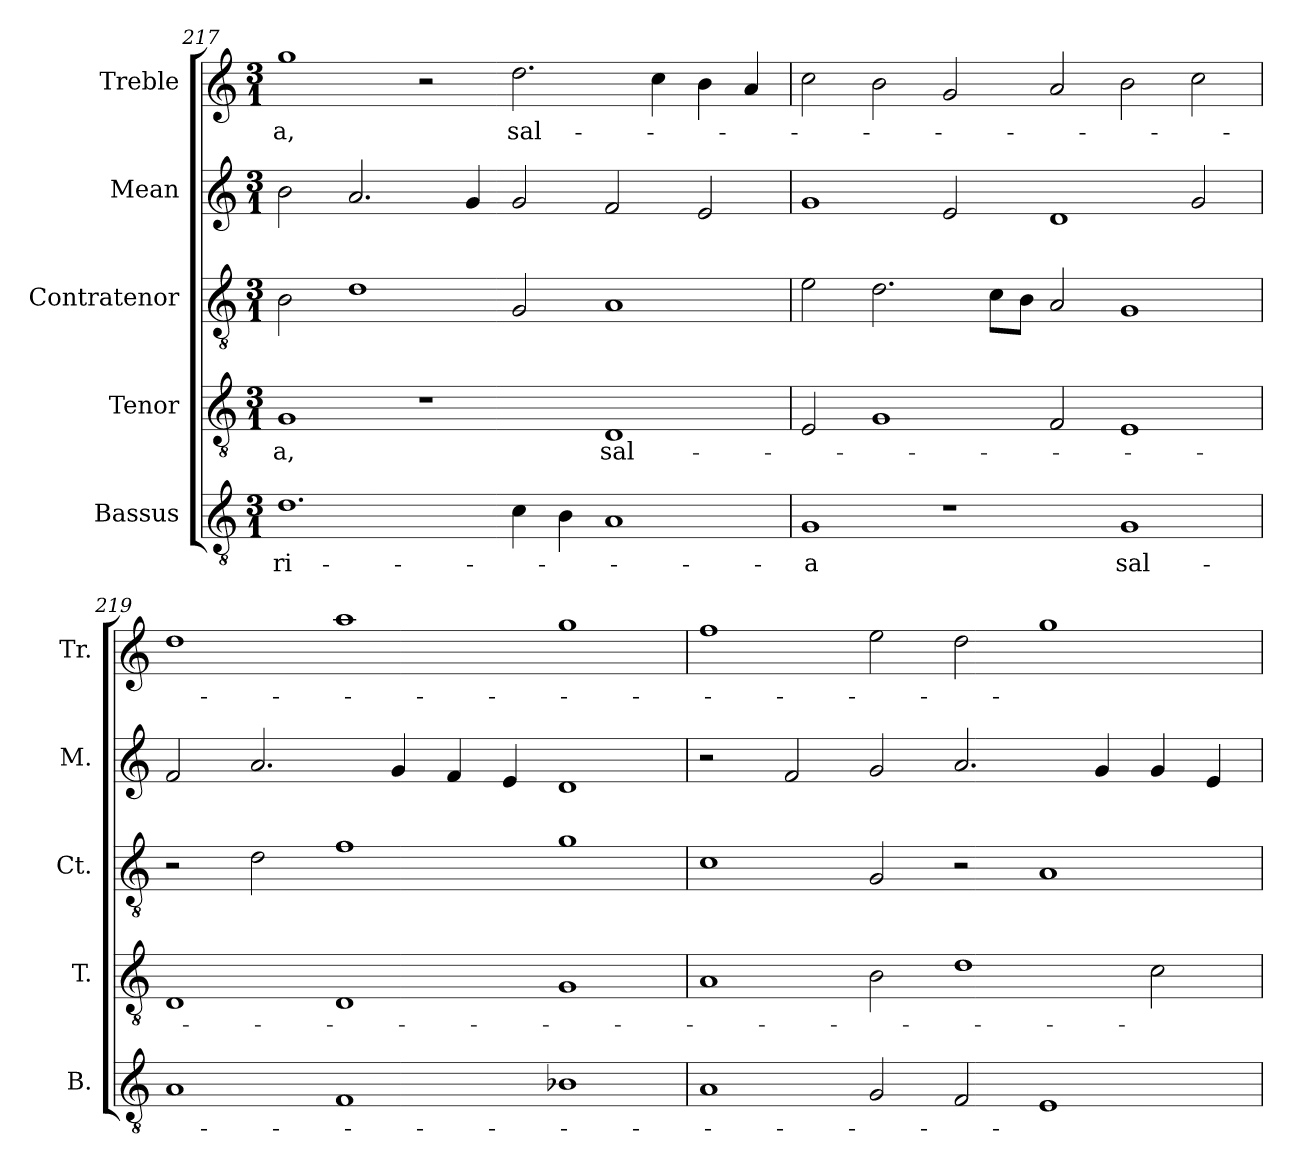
**kern	**text	**kern	**text	**kern	**kern	**kern	**text
*part5	*part5	*part4	*part4	*part3	*part2	*part1	*part1
*staff5	*staff5	*staff4	*staff4	*staff3	*staff2	*staff1	*staff1
*I"Bassus	*	*I"Tenor	*	*I"Contratenor	*I"Mean	*I"Treble	*
*I'B.	*	*I'T.	*	*I'Ct.	*I'M.	*I'Tr.	*
*clefGv2	*	*clefGv2	*	*clefGv2	*clefG2	*clefG2	*
*ITrd7c12	*	*ITrd7c12	*	*ITrd7c12	*	*	*
*k[]	*	*k[]	*	*k[]	*k[]	*k[]	*
*	*	*	*	*	*C:	*C:	*
*M3/1	*	*M3/1	*	*M3/1	*M3/1	*M3/1	*
=217	=217	=217	=217	=217	=217	=217	=217
!	!LO:LY:b:color=#000000	!	!	!	!	!	!
!	!	!	!LO:LY:b:color=#000000	!	!	!	!
!	!	!	!	!	!	!	!LO:LY:b:color=#000000
1.Di	-ri-	1GGi	-a,	2BBi\	2bi\	1ggi	-a,
.	.	.	.	1Di	2.ai/	.	.
.	.	1r	.	.	.	2r	.
.	.	.	.	.	4gi/	.	.
!	!	!	!	!	!	!	!LO:LY:b:color=#000000
4Ci\	.	.	.	2GGi/	2gi/	2.ddi\	sal-
4BBi\	.	.	.	.	.	.	.
!	!	!	!LO:LY:b:color=#000000	!	!	!	!
1AAi	.	1DDi	sal-	1AAi	2fi/	.	.
.	.	.	.	.	.	4cci\	.
.	.	.	.	.	2ei/	4bi\	.
.	.	.	.	.	.	4ai/	.
=218	=218	=218	=218	=218	=218	=218	=218
!	!LO:LY:b:color=#000000	!	!	!	!	!	!
1GGi	-a	2EEi/	.	2Ei\	1gi	2cci\	.
.	.	1GGi	.	2.Di\	.	2bi\	.
1r	.	.	.	.	2ei/	2gi/	.
.	.	.	.	8Ci\L	.	.	.
.	.	.	.	8BBi\J	.	.	.
.	.	2FFi/	.	2AAi/	1di	2ai/	.
!	!LO:LY:b:color=#000000	!	!	!	!	!	!
1GGi	sal-	1EEi	.	1GGi	.	2bi\	.
.	.	.	.	.	2gi/	2cci\	.
!!LO:LB:g=z
=219	=219	=219	=219	=219	=219	=219	=219
1AAi	.	1DDi	.	2r	2fi/	1ddi	.
.	.	.	.	2Di\	2.ai/	.	.
1FFi	.	1DDi	.	1Fi	.	1aai	.
.	.	.	.	.	4gi/	.	.
.	.	.	.	.	4fi/	.	.
.	.	.	.	.	4ei/	.	.
1BB-Xi	.	1GGi	.	1Gi	1di	1ggi	.
=220	=220	=220	=220	=220	=220	=220	=220
1AAi	.	1AAi	.	1Ci	2r	1ffi	.
.	.	.	.	.	2fi/	.	.
2GGi/	.	2BBi\	.	2GGi/	2gi/	2eei\	.
2FFi/	.	1Di	.	2r	2.ai/	2ddi\	.
1EEi	.	.	.	1AAi	.	1ggi	.
.	.	.	.	.	4gi/	.	.
.	.	2Ci\	.	.	4gi/	.	.
.	.	.	.	.	4ei/	.	.
=	=	=	=	=	=	=	=
*-	*-	*-	*-	*-	*-	*-	*-
